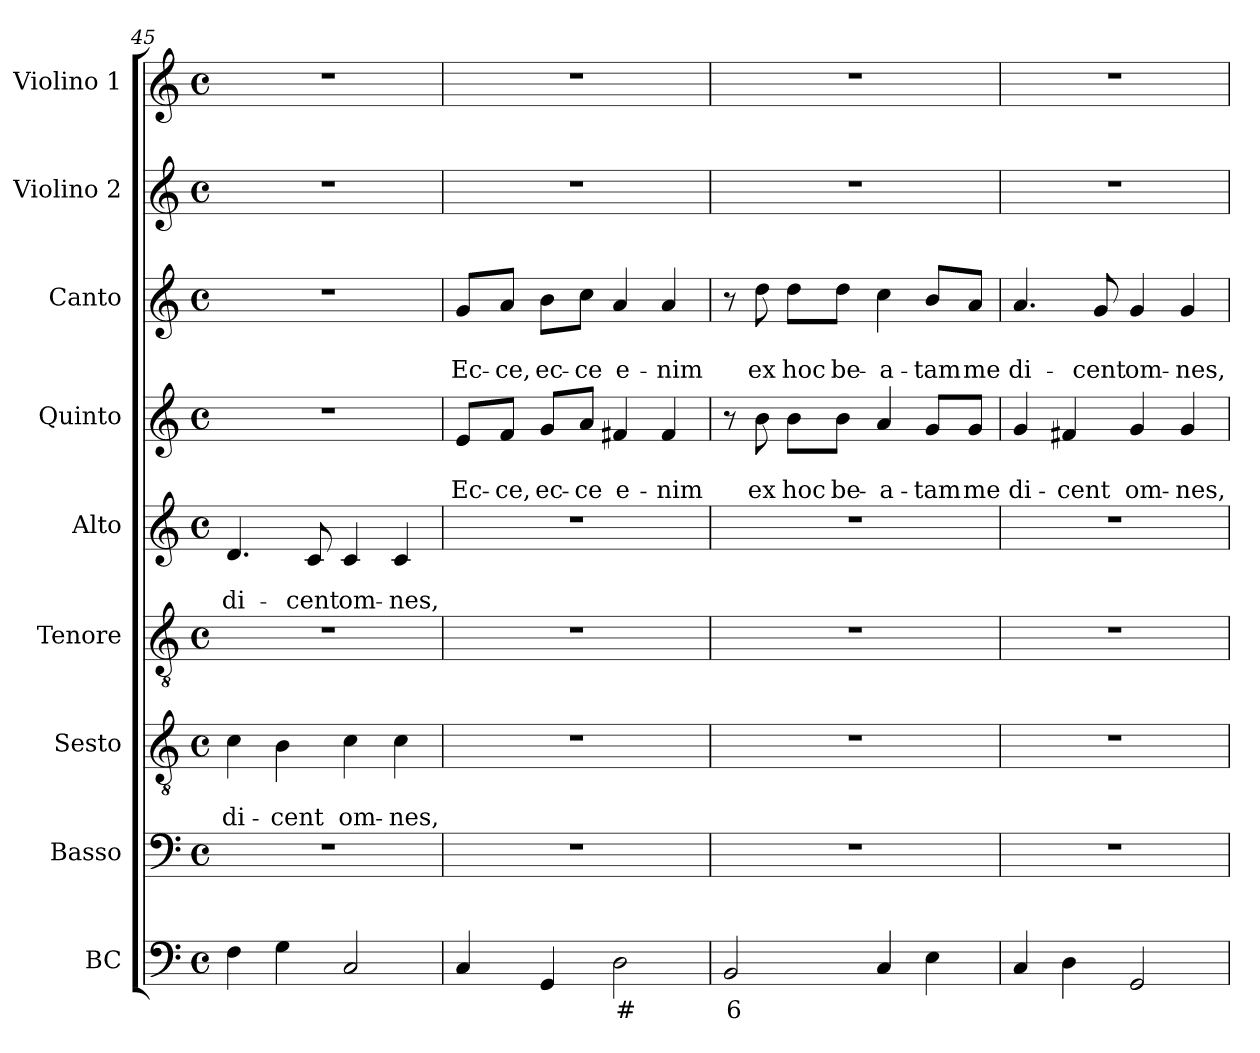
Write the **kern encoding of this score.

**kern	**text	**kern	**kern	**text	**text	**kern	**kern	**text	**text	**kern	**text	**text	**kern	**text	**text	**kern	**kern
*part9	*part9	*part8	*part7	*part7	*part7	*part6	*part5	*part5	*part5	*part4	*part4	*part4	*part3	*part3	*part3	*part2	*part1
*staff9	*staff9	*staff8	*staff7	*staff7	*staff7	*staff6	*staff5	*staff5	*staff5	*staff4	*staff4	*staff4	*staff3	*staff3	*staff3	*staff2	*staff1
*I"BC	*	*I"Basso	*I"Sesto	*	*	*I"Tenore	*I"Alto	*	*	*I"Quinto	*	*	*I"Canto	*	*	*I"Violino 2	*I"Violino 1
*I'Bc	*	*I'B	*I'S	*	*	*I'T	*I'A	*	*	*I'Q	*	*	*I'C	*	*	*I'V2	*I'V1
*clefF4	*	*clefF4	*clefGv2	*	*	*clefGv2	*clefG2	*	*	*clefG2	*	*	*clefG2	*	*	*clefG2	*clefG2
*k[]	*	*k[]	*k[]	*	*	*k[]	*k[]	*	*	*k[]	*	*	*k[]	*	*	*k[]	*k[]
*C:	*	*C:	*C:	*	*	*C:	*C:	*	*	*C:	*	*	*C:	*	*	*C:	*C:
*M4/4	*	*M4/4	*M4/4	*	*	*M4/4	*M4/4	*	*	*M4/4	*	*	*M4/4	*	*	*M4/4	*M4/4
*met(c)	*	*met(c)	*met(c)	*	*	*met(c)	*met(c)	*	*	*met(c)	*	*	*met(c)	*	*	*met(c)	*met(c)
=45	=45	=45	=45	=45	=45	=45	=45	=45	=45	=45	=45	=45	=45	=45	=45	=45	=45
!	!	!	!	!	!LO:LY:b	!	!	!	!LO:LY:b	!	!	!	!	!	!	!	!
4F\	.	1r	4c\	.	di-	1r	4.d/	.	di-	1r	.	.	1r	.	.	1r	1r
!	!	!	!	!	!LO:LY:b	!	!	!	!	!	!	!	!	!	!	!	!
4G\	.	.	4B\	.	-cent	.	.	.	.	.	.	.	.	.	.	.	.
!	!	!	!	!	!	!	!	!	!LO:LY:b	!	!	!	!	!	!	!	!
.	.	.	.	.	.	.	8c/	.	-cent	.	.	.	.	.	.	.	.
!	!	!	!	!	!LO:LY:b	!	!	!	!LO:LY:b	!	!	!	!	!	!	!	!
2C/	.	.	4c\	.	om-	.	4c/	.	om-	.	.	.	.	.	.	.	.
!	!	!	!	!	!LO:LY:b	!	!	!	!LO:LY:b	!	!	!	!	!	!	!	!
.	.	.	4c\	.	-nes,	.	4c/	.	-nes,	.	.	.	.	.	.	.	.
!!LO:LB:g=z
=46	=46	=46	=46	=46	=46	=46	=46	=46	=46	=46	=46	=46	=46	=46	=46	=46	=46
!	!	!	!	!	!	!	!	!	!	!	!	!LO:LY:b	!	!	!LO:LY:b	!	!
4C/	.	1r	1r	.	.	1r	1r	.	.	8e/L	.	Ec-	8g/L	.	Ec-	1r	1r
!	!	!	!	!	!	!	!	!	!	!	!	!LO:LY:b	!	!	!LO:LY:b	!	!
.	.	.	.	.	.	.	.	.	.	8f/J	.	-ce,	8a/J	.	-ce,	.	.
!	!	!	!	!	!	!	!	!	!	!	!	!LO:LY:b	!	!	!LO:LY:b	!	!
4GG/	.	.	.	.	.	.	.	.	.	8g/L	.	ec-	8b\L	.	ec-	.	.
!	!	!	!	!	!	!	!	!	!	!	!	!LO:LY:b	!	!	!LO:LY:b	!	!
.	.	.	.	.	.	.	.	.	.	8a/J	.	-ce	8cc\J	.	-ce	.	.
!	!LO:LY:b	!	!	!	!	!	!	!	!	!	!	!LO:LY:b	!	!	!LO:LY:b	!	!
2D\	#	.	.	.	.	.	.	.	.	4f#X/	.	e-	4a/	.	e-	.	.
!	!	!	!	!	!	!	!	!	!	!	!	!LO:LY:b	!	!	!LO:LY:b	!	!
.	.	.	.	.	.	.	.	.	.	4f#/	.	-nim	4a/	.	-nim	.	.
=47	=47	=47	=47	=47	=47	=47	=47	=47	=47	=47	=47	=47	=47	=47	=47	=47	=47
!	!LO:LY:b	!	!	!	!	!	!	!	!	!	!	!	!	!	!	!	!
2BB/	6	1r	1r	.	.	1r	1r	.	.	8r	.	.	8r	.	.	1r	1r
!	!	!	!	!	!	!	!	!	!	!	!	!LO:LY:b	!	!	!LO:LY:b	!	!
.	.	.	.	.	.	.	.	.	.	8b\	.	ex	8dd\	.	ex	.	.
!	!	!	!	!	!	!	!	!	!	!	!	!LO:LY:b	!	!	!LO:LY:b	!	!
.	.	.	.	.	.	.	.	.	.	8b\L	.	hoc	8dd\L	.	hoc	.	.
!	!	!	!	!	!	!	!	!	!	!	!	!LO:LY:b	!	!	!LO:LY:b	!	!
.	.	.	.	.	.	.	.	.	.	8b\J	.	be-	8dd\J	.	be-	.	.
!	!	!	!	!	!	!	!	!	!	!	!	!LO:LY:b	!	!	!LO:LY:b	!	!
4C/	.	.	.	.	.	.	.	.	.	4a/	.	-a-	4cc\	.	-a-	.	.
!	!	!	!	!	!	!	!	!	!	!	!	!LO:LY:b	!	!	!LO:LY:b	!	!
4E\	.	.	.	.	.	.	.	.	.	8g/L	.	-tam	8b/L	.	-tam	.	.
!	!	!	!	!	!	!	!	!	!	!	!	!LO:LY:b	!	!	!LO:LY:b	!	!
.	.	.	.	.	.	.	.	.	.	8g/J	.	me	8a/J	.	me	.	.
=48	=48	=48	=48	=48	=48	=48	=48	=48	=48	=48	=48	=48	=48	=48	=48	=48	=48
!	!	!	!	!	!	!	!	!	!	!	!	!LO:LY:b	!	!	!LO:LY:b	!	!
4C/	.	1r	1r	.	.	1r	1r	.	.	4g/	.	di-	4.a/	.	di-	1r	1r
!	!	!	!	!	!	!	!	!	!	!	!	!LO:LY:b	!	!	!	!	!
4D\	.	.	.	.	.	.	.	.	.	4f#X/	.	-cent	.	.	.	.	.
!	!	!	!	!	!	!	!	!	!	!	!	!	!	!	!LO:LY:b	!	!
.	.	.	.	.	.	.	.	.	.	.	.	.	8g/	.	-cent	.	.
!	!	!	!	!	!	!	!	!	!	!	!	!LO:LY:b	!	!	!LO:LY:b	!	!
2GG/	.	.	.	.	.	.	.	.	.	4g/	.	om-	4g/	.	om-	.	.
!	!	!	!	!	!	!	!	!	!	!	!	!LO:LY:b	!	!	!LO:LY:b	!	!
.	.	.	.	.	.	.	.	.	.	4g/	.	-nes,	4g/	.	-nes,	.	.
=	=	=	=	=	=	=	=	=	=	=	=	=	=	=	=	=	=
*-	*-	*-	*-	*-	*-	*-	*-	*-	*-	*-	*-	*-	*-	*-	*-	*-	*-
